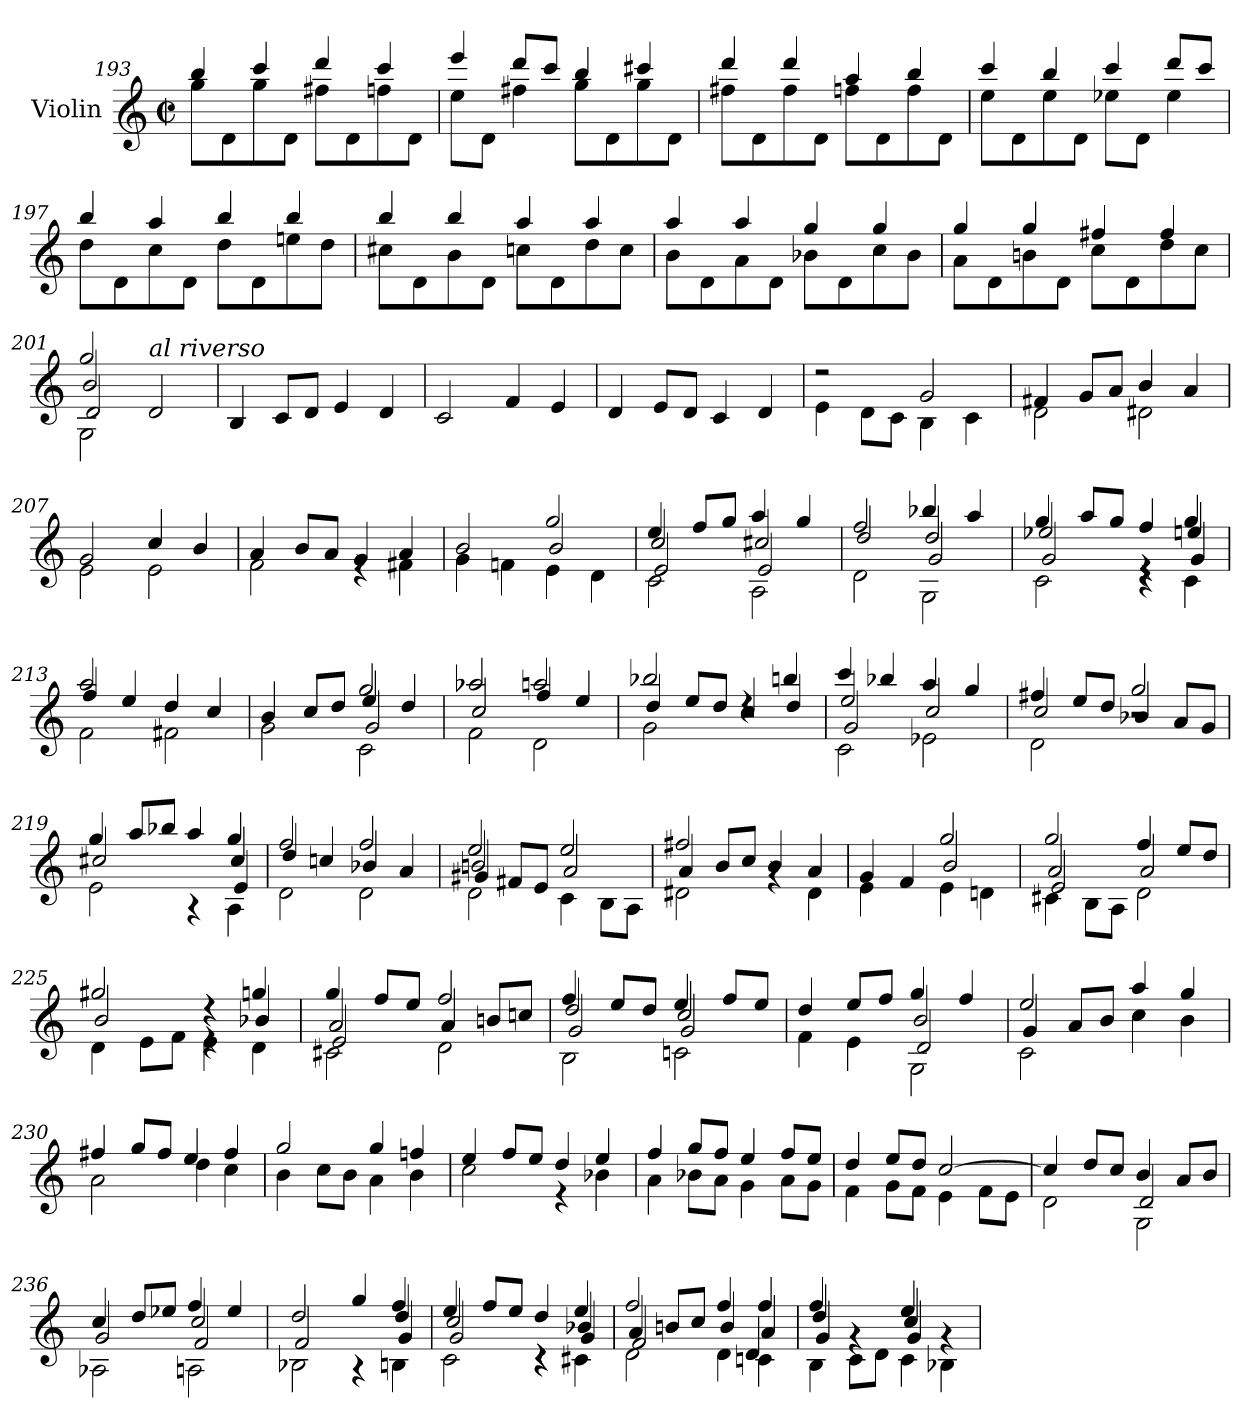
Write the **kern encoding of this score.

**kern
*part1
*staff1
*I"Violin
*I'Vln.
!!LO:LB:g=z
*clefG2
*k[]
*M2/2
*met(c|)
=193
*^
4bb/	8gg\L
.	8d\
4ccc/	8gg\
.	8d\J
4ddd/	8ff#X\L
.	8d\
4ccc/	8ffn\
.	8d\J
=194	=194
4eee/	8ee\L
.	8d\J
8ddd/L	4ff#X\
8ccc/J	.
4bb/	8gg\L
.	8d\
4ccc#X/	8gg\
.	8d\J
=195	=195
4ddd/	8ff#X\L
.	8d\
4ddd/	8ff#\
.	8d\J
4aa/	8ffn\L
.	8d\
4bb/	8ff\
.	8d\J
=196	=196
4ccc/	8ee\L
.	8d\
4bb/	8ee\
.	8d\J
4ccc/	8ee-X\L
.	8d\J
8ddd/L	4ee-\
8ccc/J	.
=197	=197
4bb/	8dd\L
.	8d\
4aa/	8cc\
.	8d\J
4bb/	8dd\L
.	8d\
4bb/	8een\
.	8dd\J
!!LO:LB:g=z	!!
=198	=198
4bb/	8cc#X\L
.	8d\
4bb/	8b\
.	8d\J
4aa/	8ccn\L
.	8d\
4aa/	8dd\
.	8cc\J
=199	=199
4aa/	8b\L
.	8d\
4aa/	8a\
.	8d\J
4gg/	8b-X\L
.	8d\
4gg/	8cc\
.	8b-\J
=200	=200
4gg/	8a\L
.	8d\
4gg/	8bn\
.	8d\J
4ff#X/	8cc\L
.	8d\
4ff#/	8dd\
.	8cc\J
=201	=201
*^	*^
2gg/	2G\	2b/	2d/
!LO:TX:a:i:t=al riverso	!	!	!
2d/	2ryy	2ryy	2ryy
*v	*v	*v	*v
=202
4B/
8c/L
8d/J
4e/
4d/
=203
2c/
4f/
4e/
=204
4d/
8e/L
8d/J
4c/
4d/
=205
*^
2r	4e\
.	8d\L
.	8c\J
2g/	4B\
.	4c\
!!LO:LB:g=z	!!
=206	=206
4f#X/	2d\
8g/L	.
8a/J	.
4b/	2d#X\
4a/	.
=207	=207
2g/	2e\
4cc/	2e\
4b/	.
=208	=208
4a/	2f\
8b/L	.
8a/J	.
4g/	4re
4a/	4f#X\
=209	=209
*	*^
2b/	4g\	2ryy
.	4fn\	.
2gg/	4e\	2b/
.	4d\	.
=210	=210	=210
*	*	*^
4ee/	2c\	2cc/	2e/
8ff/L	.	.	.
8gg/J	.	.	.
4aa/	2A\	2cc#X/	2e/
4gg/	.	.	.
=211	=211	=211	=211
2ff/	2d\	2dd/	2ryy
4bb-X/	2G\	2dd/	2g/
4aa/	.	.	.
=212	=212	=212	=212
4gg/	2c\	2ee-X/	2g/
8aa/L	.	.	.
8gg/J	.	.	.
4ff/	4re	4rc	4rgyy
4gg/	4c\	4een/	4g/
*	*	*v	*v
=213	=213	=213
2aa/	2f\	4ff/
.	.	4ee/
2ryy	2f#X\	4dd/
.	.	4cc/
!!LO:PB:g=z	!!	!!
=214	=214	=214
*	*	*^
2ryy	2g\	4b/	2ryy
.	.	8cc/L	.
.	.	8dd/J	.
2gg/	2c\	4ee/	2g/
.	.	4dd/	.
*	*	*v	*v
=215	=215	=215
2aa-X/	2f\	2cc/
2aan/	2d\	4ff/
.	.	4ee/
=216	=216	=216
2bb-X/	2g\	4dd/
.	.	8ee/L
.	.	8dd/J
4rdd	2r	4cc/
4bbn/	.	4dd/
=217	=217	=217
*	*	*^
4ccc/	2c\	2ee/	2g/
4bb-X/	.	.	.
4aa/	2e-X\	2cc/	2ryy
4gg/	.	.	.
=218	=218	=218	=218
2ryy	2d\	4ff#X/	2cc/
.	.	8ee/L	.
.	.	8dd/J	.
2gg/	2r	4b-X/	2ryy
.	.	8a/L	.
.	.	8g/J	.
=219	=219	=219	=219
4gg/	2e\	2cc#X/	2ryy
8aa/L	.	.	.
8bb-X/J	.	.	.
4aa/	4r	4ryy	4ryy
4gg/	4A\	4cc#/	4e/
*	*	*v	*v
=220	=220	=220
2ff/	2d\	4dd/
.	.	4ccn/
2ff/	2d\	4b-X/
.	.	4a/
!!LO:LB:g=z	!!	!!
=221	=221	=221
*	*	*^
2ee/	2d\	2bn/	4g#X/
.	.	.	8f#X/L
.	.	.	8e/J
2ee/	4c\	2a/	2ryy
.	8B\L	.	.
.	8A\J	.	.
*	*	*v	*v
=222	=222	=222
2ff#X/	2d#X\	4a/
.	.	8b/L
.	.	8cc/J
2ryy	4rg	4b/
.	4d#\	4a/
=223	=223	=223
4g/	4e\	2ryy
4f/	4ryy	.
2gg/	4e\	2b/
.	4dn\	.
=224	=224	=224
*	*	*^
2gg/	4c#X\	2a/	2e/
.	8B\L	.	.
.	8A\J	.	.
4ff/	2d\	2a/	2ryy
8ee/L	.	.	.
8dd/J	.	.	.
*	*	*v	*v
=225	=225	=225
2gg#X/	4d\	2b/
.	8e\L	.
.	8f\J	.
4rdd	4e\	4re
4ggn/	4d\	4b-X/
=226	=226	=226
*	*	*^
4gg/	2c#X\	2a/	2e/
8ff/L	.	.	.
8ee/J	.	.	.
2ff/	2d\	4a/	2ryy
.	.	8bn/L	.
.	.	8ccn/J	.
=227	=227	=227	=227
4ff/	2B\	2dd/	2g/
8ee/L	.	.	.
8dd/J	.	.	.
4ee/	2cn\	2cc/	2g/
8ff/L	.	.	.
8ee/J	.	.	.
!!LO:LB:g=z	!!	!!	!!
=228	=228	=228	=228
4dd/	4f\	2ryy	2ryy
8ee/L	4e\	.	.
8ff/J	.	.	.
4gg/	2G\	2b/	2d/
4ff/	.	.	.
*	*	*v	*v
=229	=229	=229
2ee/	2c\	4g/
.	.	8a/L
.	.	8b/J
4aa/	4cc\	2ryy
4gg/	4b\	.
*	*v	*v
=230	=230
4ff#X/	2a\
8gg/L	.
8ff#/J	.
4ee/	4dd\
4ff#/	4cc\
=231	=231
2gg/	4b\
.	8cc\L
.	8b\J
4gg/	4a\
4ffn/	4b\
=232	=232
4ee/	2cc\
8ff/L	.
8ee/J	.
4dd/	4r
4ee/	4b-X\
=233	=233
4ff/	4a\
8gg/L	8b-X\L
8ff/J	8a\J
4ee/	4g\
8ff/L	8a\L
8ee/J	8g\J
=234	=234
4dd/	4f\
8ee/L	8g\L
8dd/J	8f\J
[2cc/	4e\
.	8f\L
.	8e\J
=235	=235
*	*^
4cc/]	2d\	2ryy
8dd/L	.	.
8cc/J	.	.
4b/	2G\	2d/
8a/L	.	.
8b/J	.	.
!!LO:LB:g=z	!!	!!
=236	=236	=236
*	*	*^
4cc/	2A-X\	2g/	2ryy
8dd/L	.	.	.
8ee-X/J	.	.	.
4ff/	2An\	2cc/	2f/
4ee-/	.	.	.
=237	=237	=237	=237
2dd/	2B-X\	2f/	2ryy
4gg/	4r	4ryy	4ryy
4ff/	4Bn\	4dd/	4g/
=238	=238	=238	=238
4ee/	2c\	2cc/	2g/
8ff/L	.	.	.
8ee/J	.	.	.
4dd/	4rc	4rc	4reyy
4ee/	4c#X\	4b-X/	4g/
=239	=239	=239	=239
2ff/	2d\	4a/	2f/
.	.	8bn/L	.
.	.	8cc/J	.
4ff/	4d\	4b/	4ryy
4ff/	4cn\	4a/	4d/
=240	=240	=240	=240
4ff/	4B\	4dd/	4g/
4rg	8c\L	4ryy	4rddyy
.	8d\J	.	.
4ee/	4c\	4cc/	4g/
4rg	4B-X\	4ryy	4ryy
*v	*v	*v	*v
=
*-
